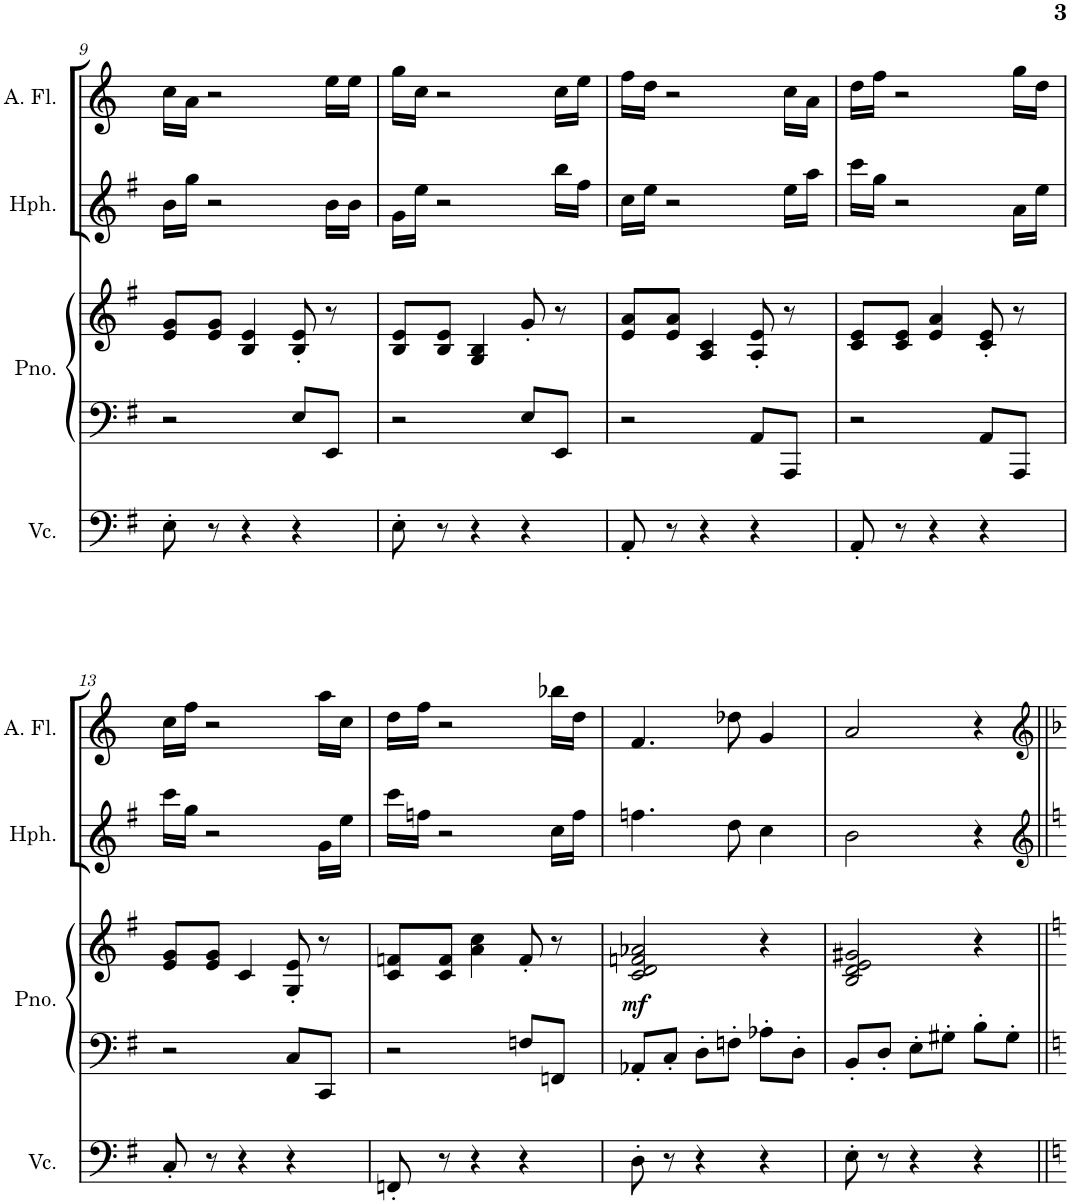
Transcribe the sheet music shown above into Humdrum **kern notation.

**kern	**kern	**kern	**dynam	**kern	**kern
*part4	*part3	*part3	*part3	*part2	*part1
*staff5	*staff4	*staff3	*staff3/4	*staff2	*staff1
*I"Violoncello	*I"Grand Piano	*	*	*I"Heckelphone	*I"Alto Flute
*I'Vc.	*I'Pno.	*	*	*I'Hph.	*I'A. Fl.
!!LO:PB:g=z
*clefF4	*clefF4	*clefG2	*	*clefG2	*clefG2
*	*	*	*	*Trd7c12	*Trd3c5
*k[f#]	*k[f#]	*k[f#]	*	*k[f#]	*k[]
*M3/4	*M3/4	*M3/4	*	*M3/4	*M3/4
=9	=9	=9	=9	=9	=9
8E'\	2r	8e/ 8g/L	.	16b\LL	16cc\LL
.	.	.	.	16gg\JJ	16a\JJ
8r	.	8e/ 8g/J	.	2r	2r
4r	.	4B/ 4e/	.	.	.
4r	8E/L	8B/' 8e/'	.	.	.
.	8EE/J	8r	.	16b\LL	16ee\LL
.	.	.	.	16b\JJ	16ee\JJ
=10	=10	=10	=10	=10	=10
8E'\	2r	8B/ 8e/L	.	16g\LL	16gg\LL
.	.	.	.	16ee\JJ	16cc\JJ
8r	.	8B/ 8e/J	.	2r	2r
4r	.	4G/ 4B/	.	.	.
4r	8E/L	8g'/	.	.	.
.	8EE/J	8r	.	16bb\LL	16cc\LL
.	.	.	.	16ff#\JJ	16ee\JJ
=11	=11	=11	=11	=11	=11
8AA'/	2r	8e/ 8a/L	.	16cc\LL	16ff\LL
.	.	.	.	16ee\JJ	16dd\JJ
8r	.	8e/ 8a/J	.	2r	2r
4r	.	4A/ 4c/	.	.	.
4r	8AA/L	8A/' 8e/'	.	.	.
.	8AAA/J	8r	.	16ee\LL	16cc\LL
.	.	.	.	16aa\JJ	16a\JJ
=12	=12	=12	=12	=12	=12
8AA'/	2r	8c/ 8e/L	.	16ccc\LL	16dd\LL
.	.	.	.	16gg\JJ	16ff\JJ
8r	.	8c/ 8e/J	.	2r	2r
4r	.	4e/ 4a/	.	.	.
4r	8AA/L	8c/' 8e/'	.	.	.
.	8AAA/J	8r	.	16a\LL	16gg\LL
.	.	.	.	16ee\JJ	16dd\JJ
!!LO:LB:g=z
=13	=13	=13	=13	=13	=13
8C'/	2r	8e/ 8g/L	.	16ccc\LL	16cc\LL
.	.	.	.	16gg\JJ	16ff\JJ
8r	.	8e/ 8g/J	.	2r	2r
4r	.	4c/	.	.	.
4r	8C/L	8G/' 8e/'	.	.	.
.	8CC/J	8r	.	16g\LL	16aa\LL
.	.	.	.	16ee\JJ	16cc\JJ
=14	=14	=14	=14	=14	=14
8FFn'/	2r	8c/ 8fn/L	.	16ccc\LL	16dd\LL
.	.	.	.	16ffn\JJ	16ff\JJ
8r	.	8c/ 8f/J	.	2r	2r
4r	.	4a\ 4cc\	.	.	.
4r	8Fn/L	8f'/	.	.	.
.	8FFn/J	8r	.	16cc\LL	16bb-X\LL
.	.	.	.	16ff\JJ	16dd\JJ
=15	=15	=15	=15	=15	=15
!	!	!	!LO:DY:b	!	!
8D'\	8AA-X'/L	2c/ 2d/ 2fn/ 2a-X/	mf	4.ffn\	4.f/
8r	8C'/J	.	.	.	.
4r	8D'\L	.	.	.	.
.	8Fn'\J	.	.	8dd\	8dd-X\
4r	8A-X'\L	4r	.	4cc\	4g/
.	8D'\J	.	.	.	.
=16	=16	=16	=16	=16	=16
8E'\	8BB'/L	2B/ 2d/ 2e/ 2g#X/	.	2b\	2a/
8r	8D'/J	.	.	.	.
4r	8E'\L	.	.	.	.
.	8G#X'\J	.	.	.	.
4r	8B'\L	4r	.	4r	4r
.	8G#'\J	.	.	.	.
=||	=||	=||	=||	=||	=||
*-	*-	*-	*-	*-	*-
